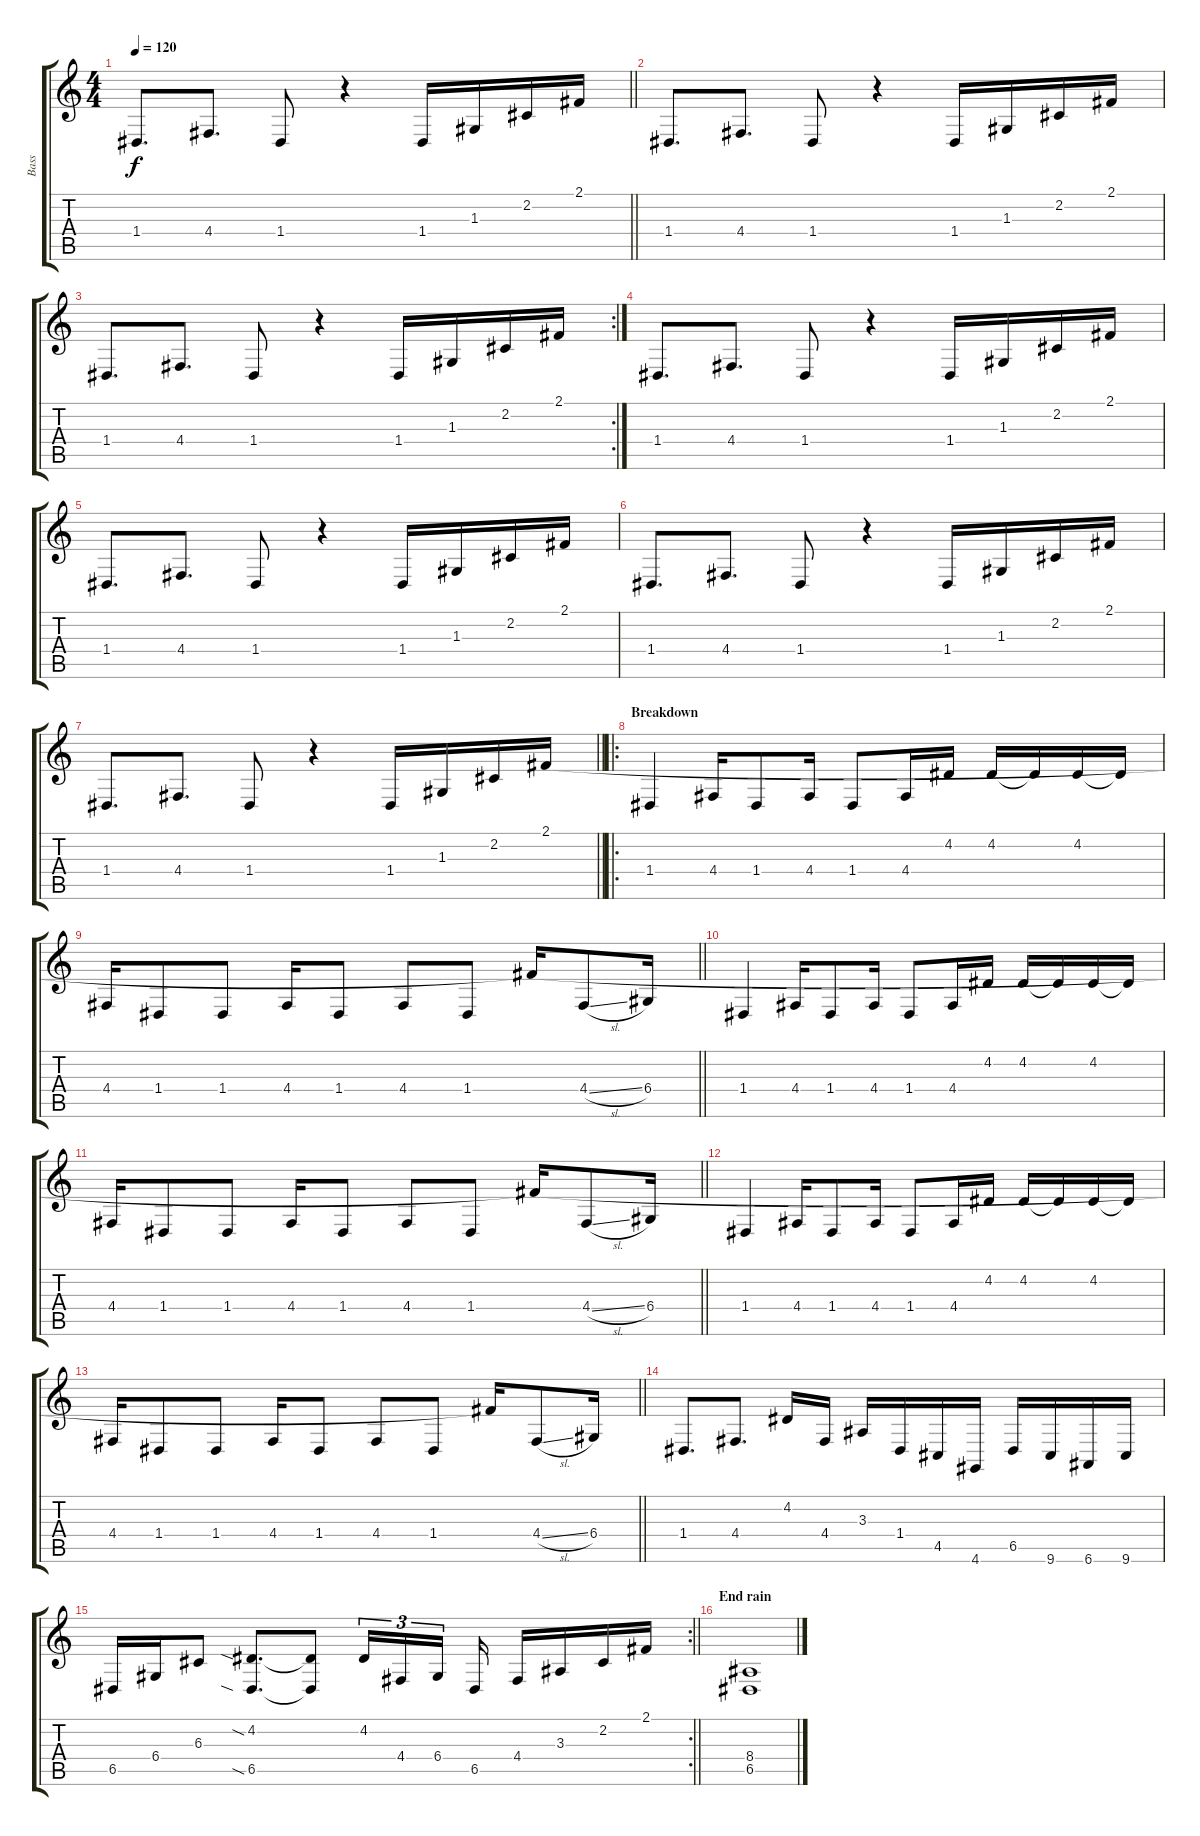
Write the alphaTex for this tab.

\track ("Bass" "Bass") {instrument lead8bassandlead}
\staff {score tabs}
\tuning (E4 B3 G3 D3 A2 E2) {hide}
\ts (4 4)
\tempo 120
\clef g2
\barLineRight lightlight
\ks c
1.4.8{d dy f} 4.4.8{d} 1.4.8 r.4 1.4.16 1.3.16 2.2.16 2.1.16 |
1.4.8{d} 4.4.8{d} 1.4.8 r.4 1.4.16 1.3.16 2.2.16 2.1.16 |
\rc 2
1.4.8{d} 4.4.8{d} 1.4.8 r.4 1.4.16 1.3.16 2.2.16 2.1.16 |
1.4.8{d} 4.4.8{d} 1.4.8 r.4 1.4.16 1.3.16 2.2.16 2.1.16 |
1.4.8{d} 4.4.8{d} 1.4.8 r.4 1.4.16 1.3.16 2.2.16 2.1.16 |
1.4.8{d} 4.4.8{d} 1.4.8 r.4 1.4.16 1.3.16 2.2.16 2.1.16 |
\barLineRight lightlight
1.4.8{d} 4.4.8{d} 1.4.8 r.4 1.4.16 1.3.16 2.2.16 2.1.16 |
\ro
\section ("" "Breakdown")
1.4.4 4.4.16 1.4.8 4.4.16 1.4.8 4.4.16 4.2.16 4.2.16 4.2{t}.16 4.2.16 4.2{t}.16 |
\barLineRight lightlight
4.4.16 1.4.8 1.4.8 4.4.16 1.4.8 4.4.8 1.4.8 2.1{t}.16 4.4{sl}.8 6.4.16 |
1.4.4 4.4.16 1.4.8 4.4.16 1.4.8 4.4.16 4.2.16 4.2.16 4.2{t}.16 4.2.16 4.2{t}.16 |
\barLineRight lightlight
4.4.16 1.4.8 1.4.8 4.4.16 1.4.8 4.4.8 1.4.8 2.1{t}.16 4.4{sl}.8 6.4.16 |
1.4.4 4.4.16 1.4.8 4.4.16 1.4.8 4.4.16 4.2.16 4.2.16 4.2{t}.16 4.2.16 4.2{t}.16 |
\barLineRight lightlight
4.4.16 1.4.8 1.4.8 4.4.16 1.4.8 4.4.8 1.4.8 2.1{t}.16 4.4{sl}.8 6.4.16 |
1.4.8{d} 4.4.8{d} 4.2.16 4.4.16 3.3.16 1.4.16 4.5.16 4.6.16 6.5.16 9.6.16 6.6.16 9.6.16 |
\rc 2
\barLineRight lightlight
6.5.16 6.4.16 6.3.8 (4.2{sia} 6.5{sia}).8{d} (4.2{t} 6.5{t}).8 4.2.16{tu (3 2)} 4.4.16{tu (3 2)} 6.4.16{tu (3 2) beam splitsecondary} 6.5.16 4.4.16 3.3.16 2.2.16 2.1.16 |
\section ("" "End rain")
(8.4 6.5).1{volume 8}
